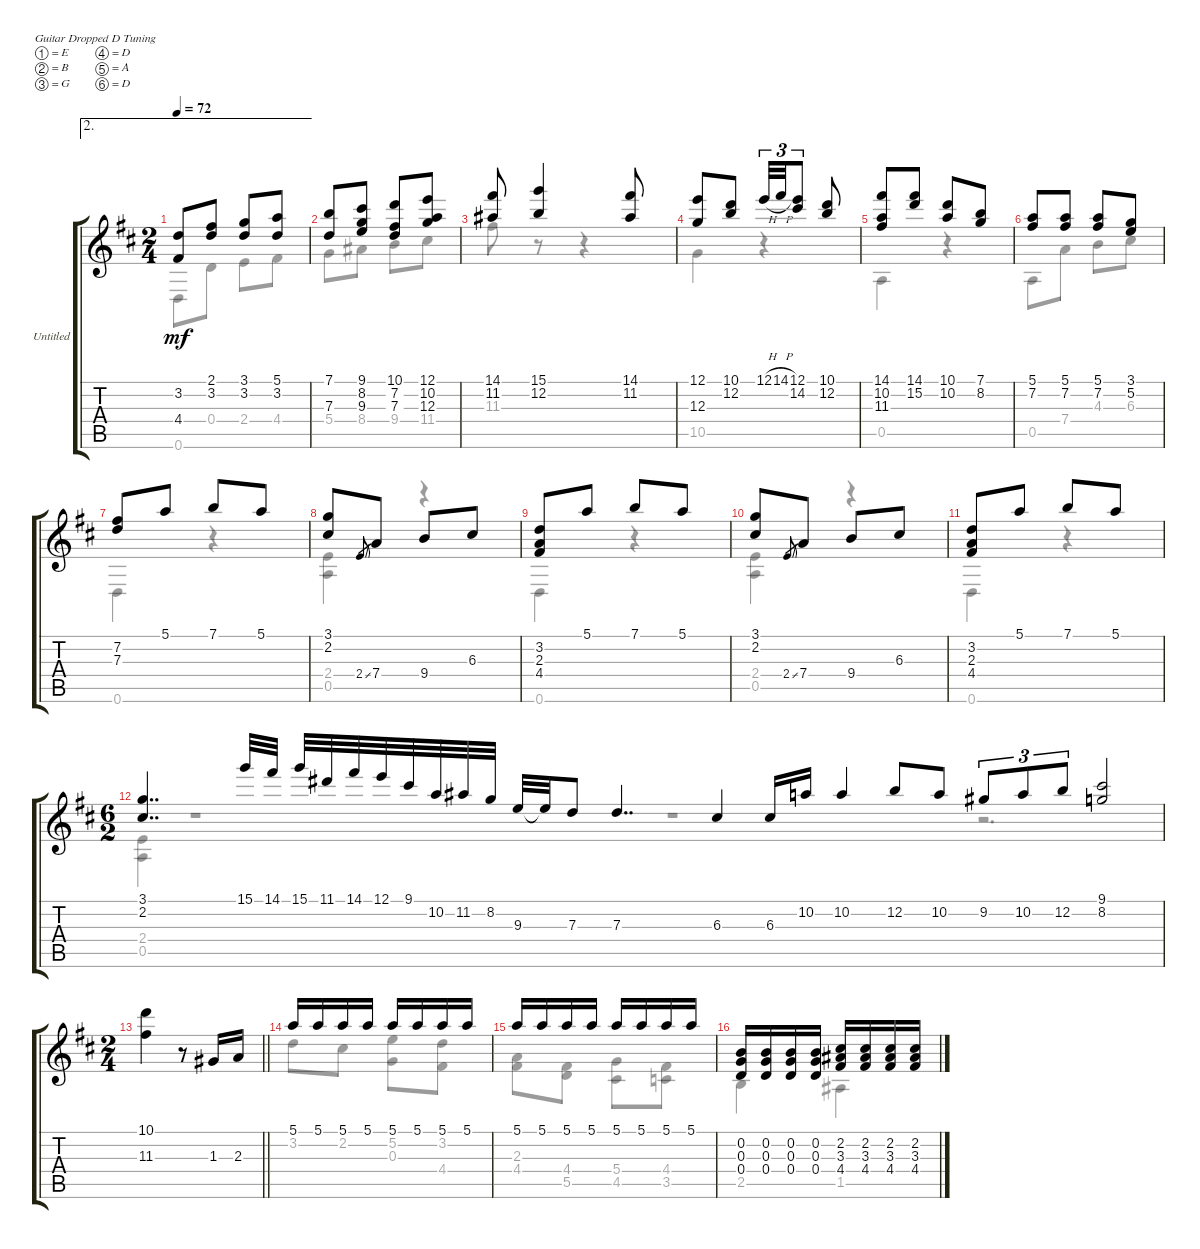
\bracketExtendMode groupsimilarinstruments
\firstSystemTrackNameOrientation horizontal
\otherSystemsTrackNameOrientation horizontal
\track ("Untitled" "Untitled") {instrument acousticguitarnylon}
\staff {score tabs}
\tuning (E4 B3 G3 D3 A2 D2)
\voice
\ae 2
\ts (2 4)
\tempo 72
\clef g2
\ks d
(3.2 4.4).8{dy mf} (2.1 3.2).8 (3.1 3.2).8 (5.1 3.2).8 |
(7.1 7.3).8 (9.1 8.2 9.3).8 (10.1 7.2 7.3).8 (12.1 10.2 12.3).8 |
(14.1 11.2).8 (15.1 12.2).4 (14.1 11.2).8 |
(12.1 12.3).8 (10.1 12.2).8 12.1{h}.32{tu (3 2)} 14.1{h}.32{tu (3 2)} (12.1 14.2).8{tu (3 2)} (10.1 12.2).8 |
(14.1 10.2 11.3).8 (14.1 15.2).8 (10.1 10.2).8 (7.1 8.2).8 |
(5.1 7.2).8 (5.1 7.2).8 (5.1 7.2).8 (3.1 5.2).8 |
(7.2 7.3).8 5.1.8 7.1.8 5.1.8 |
(3.1 2.2).8 2.4{ss}.8{gr} 7.4.8 9.4.8 6.3.8 |
(3.2 2.3 4.4).8 5.1.8 7.1.8 5.1.8 |
(3.1 2.2).8 2.4{ss}.8{gr} 7.4.8 9.4.8 6.3.8 |
(3.2 2.3 4.4).8 5.1.8 7.1.8 5.1.8 |
\ts (6 2)
(3.1 2.2).4{dd} 15.1.32 14.1.32 15.1.32 11.1.32 14.1.32 12.1.32 9.1.32 10.2.32 11.2.32 8.2.32 9.3.32 9.3{t}.32 7.3.8 7.3.4{dd} 6.3.4 6.3.16 10.2.16 10.2.4 12.2.8 10.2.8 9.2.8{tu (3 2)} 10.2.8{tu (3 2)} 12.2.8{tu (3 2)} (9.1 8.2).2 |
\ts (2 4)
\barLineRight lightlight
(10.1 11.3).4 r.8 1.3.16 2.3.16 |
5.1.16 5.1.16 5.1.16 5.1.16 5.1.16 5.1.16 5.1.16 5.1.16 |
5.1.16 5.1.16 5.1.16 5.1.16 5.1.16 5.1.16 5.1.16 5.1.16 |
(0.2 0.3 0.4).16 (0.2 0.3 0.4).16 (0.2 0.3 0.4).16 (0.2 0.3 0.4).16 (2.2 3.3 4.4).16 (2.2 3.3 4.4).16 (2.2 3.3 4.4).16 (2.2 3.3 4.4).16
\voice
\clef g2
\ottava regular
\simile none
\ks d
0.6.8{dy mf} 0.4.8 2.4.8 4.4.8 |
5.4.8 8.4.8 9.4.8 11.4.8 |
11.3.8 r.8 r.4 |
10.5.4 r.4 |
0.5.4 r.4 |
0.5.8 7.4.8 4.3.8 6.3.8 |
0.6.4 r.4 |
(2.4 0.5).4 r.4 |
0.6.4 r.4 |
(2.4 0.5).4 r.4 |
0.6.4 r.4 |
(2.4 0.5).4 r.1 r.1 r.2{d} |
\barLineRight lightlight
|
3.2.8 2.2.8 (5.2 0.3).8 (3.2 4.4).8 |
(2.3 4.4).8 (4.4 5.5).8 (5.4 4.5).8 (4.4 3.5).8 |
2.5.4 1.5.4
